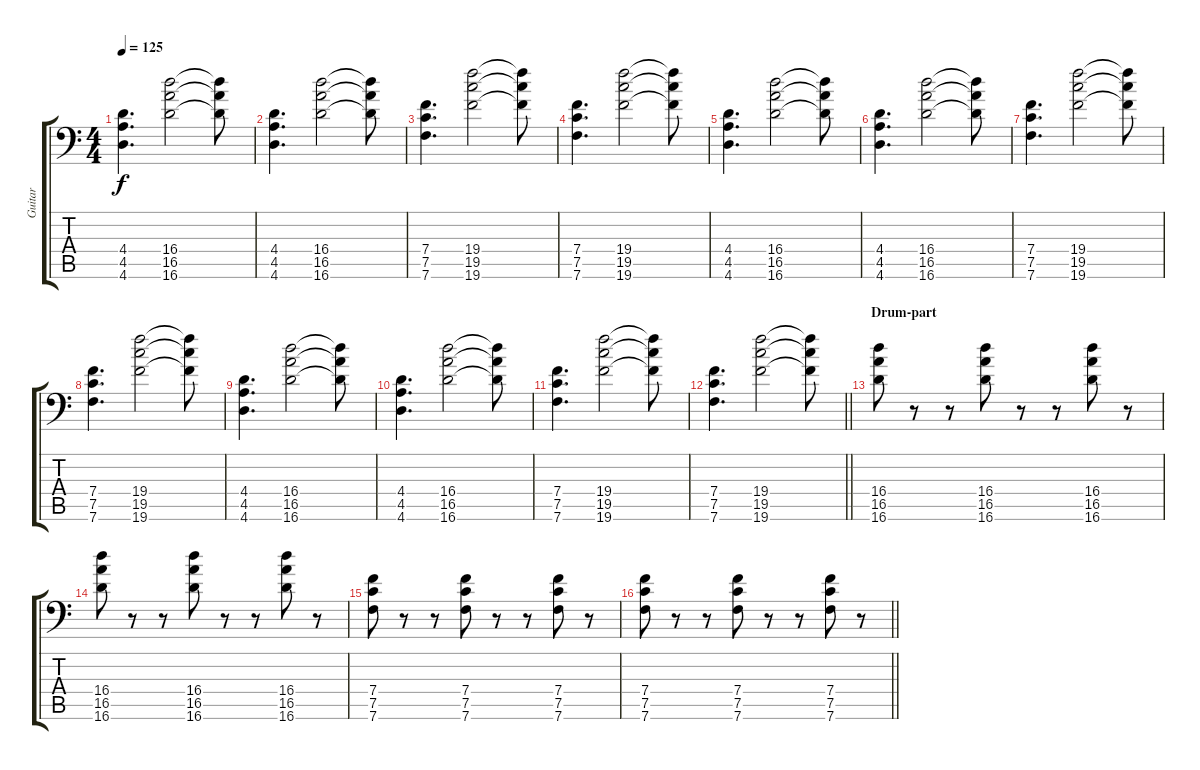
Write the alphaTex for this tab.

\track ("Guitar" "Guitar") {instrument electricguitarclean}
\staff {score tabs}
\tuning (C4 G3 Eb3 Bb2 F2 Bb1) {hide}
\ts (4 4)
\tempo 125
\clef f4
\ks c
(4.4 4.5 4.6).4{d dy f} (16.4 16.5 16.6).2 (16.4{t} 16.5{t} 16.6{t}).8 |
(4.4 4.5 4.6).4{d} (16.4 16.5 16.6).2 (16.4{t} 16.5{t} 16.6{t}).8 |
(7.4 7.5 7.6).4{d} (19.4 19.5 19.6).2 (19.4{t} 19.5{t} 19.6{t}).8 |
(7.4 7.5 7.6).4{d} (19.4 19.5 19.6).2 (19.4{t} 19.5{t} 19.6{t}).8 |
(4.4 4.5 4.6).4{d} (16.4 16.5 16.6).2 (16.4{t} 16.5{t} 16.6{t}).8 |
(4.4 4.5 4.6).4{d} (16.4 16.5 16.6).2 (16.4{t} 16.5{t} 16.6{t}).8 |
(7.4 7.5 7.6).4{d} (19.4 19.5 19.6).2 (19.4{t} 19.5{t} 19.6{t}).8 |
(7.4 7.5 7.6).4{d} (19.4 19.5 19.6).2 (19.4{t} 19.5{t} 19.6{t}).8 |
(4.4 4.5 4.6).4{d} (16.4 16.5 16.6).2 (16.4{t} 16.5{t} 16.6{t}).8 |
(4.4 4.5 4.6).4{d} (16.4 16.5 16.6).2 (16.4{t} 16.5{t} 16.6{t}).8 |
(7.4 7.5 7.6).4{d} (19.4 19.5 19.6).2 (19.4{t} 19.5{t} 19.6{t}).8 |
\barLineRight lightlight
(7.4 7.5 7.6).4{d} (19.4 19.5 19.6).2 (19.4{t} 19.5{t} 19.6{t}).8 |
\section ("" "Drum-part")
(16.4 16.5 16.6).8 r.8 r.8 (16.4 16.5 16.6).8 r.8 r.8 (16.4 16.5 16.6).8 r.8 |
(16.4 16.5 16.6).8 r.8 r.8 (16.4 16.5 16.6).8 r.8 r.8 (16.4 16.5 16.6).8 r.8 |
(7.4 7.5 7.6).8 r.8 r.8 (7.4 7.5 7.6).8 r.8 r.8 (7.4 7.5 7.6).8 r.8 |
\barLineRight lightlight
(7.4 7.5 7.6).8 r.8 r.8 (7.4 7.5 7.6).8 r.8 r.8 (7.4 7.5 7.6).8 r.8
